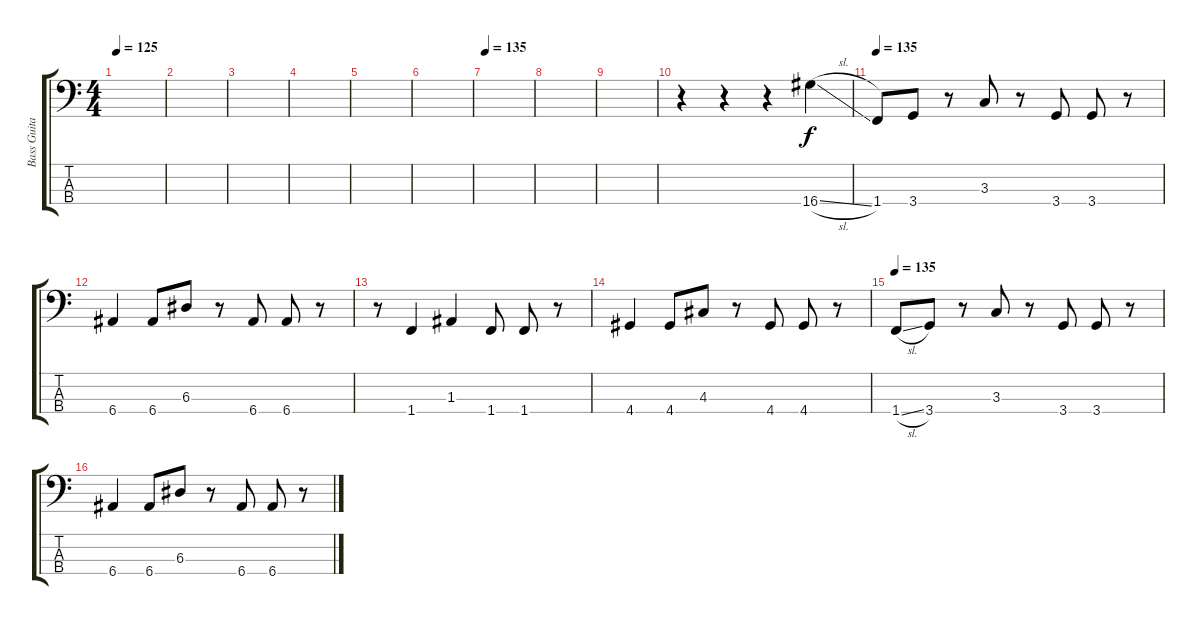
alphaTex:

\track ("Bass Guitar" "Bass Guita") {instrument electricbassfinger}
\staff {score tabs}
\tuning (G2 D2 A1 E1) {hide}
\ts (4 4)
\tempo 125
\clef f4
\ks c
|
|
|
|
|
|
\tempo 135
|
|
|
r.4 r.4 r.4 16.4{sl}.4 |
\tempo 135
1.4.8 3.4.8 r.8 3.3.8 r.8 3.4.8 3.4.8 r.8 |
6.4.4 6.4.8 6.3.8 r.8 6.4.8 6.4.8 r.8 |
r.8 1.4.4 1.3.4 1.4.8 1.4.8 r.8 |
4.4.4 4.4.8 4.3.8 r.8 4.4.8 4.4.8 r.8 |
\tempo 135
1.4{sl}.8 3.4.8 r.8 3.3.8 r.8 3.4.8 3.4.8 r.8 |
6.4.4 6.4.8 6.3.8 r.8 6.4.8 6.4.8 r.8
